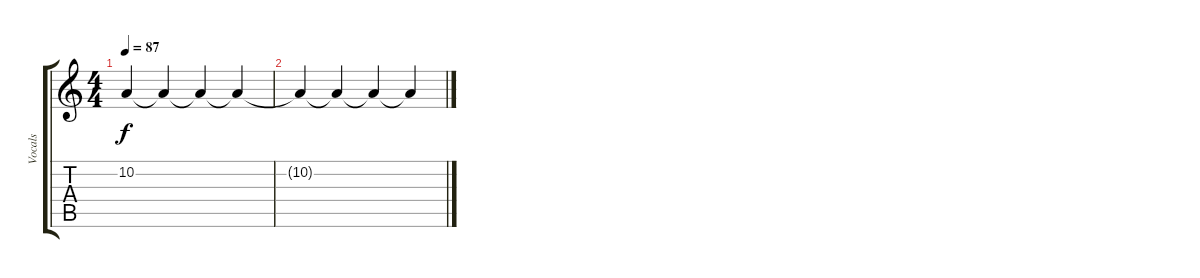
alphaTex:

\track ("Vocals" "Vocals") {instrument clarinet}
\staff {score tabs}
\tuning (E4 B3 G3 D3 A2 E2) {hide}
\ts (4 4)
\tempo 87
\clef g2
\ks c
10.2{t}.4{dy f volume 14} 10.2{t}.4{volume 12} 10.2{t}.4{volume 10} 10.2{t}.4{volume 8} |
10.2{t}.4{volume 6} 10.2{t}.4{volume 4} 10.2{t}.4{volume 2} 10.2{t}.4{volume 0}
